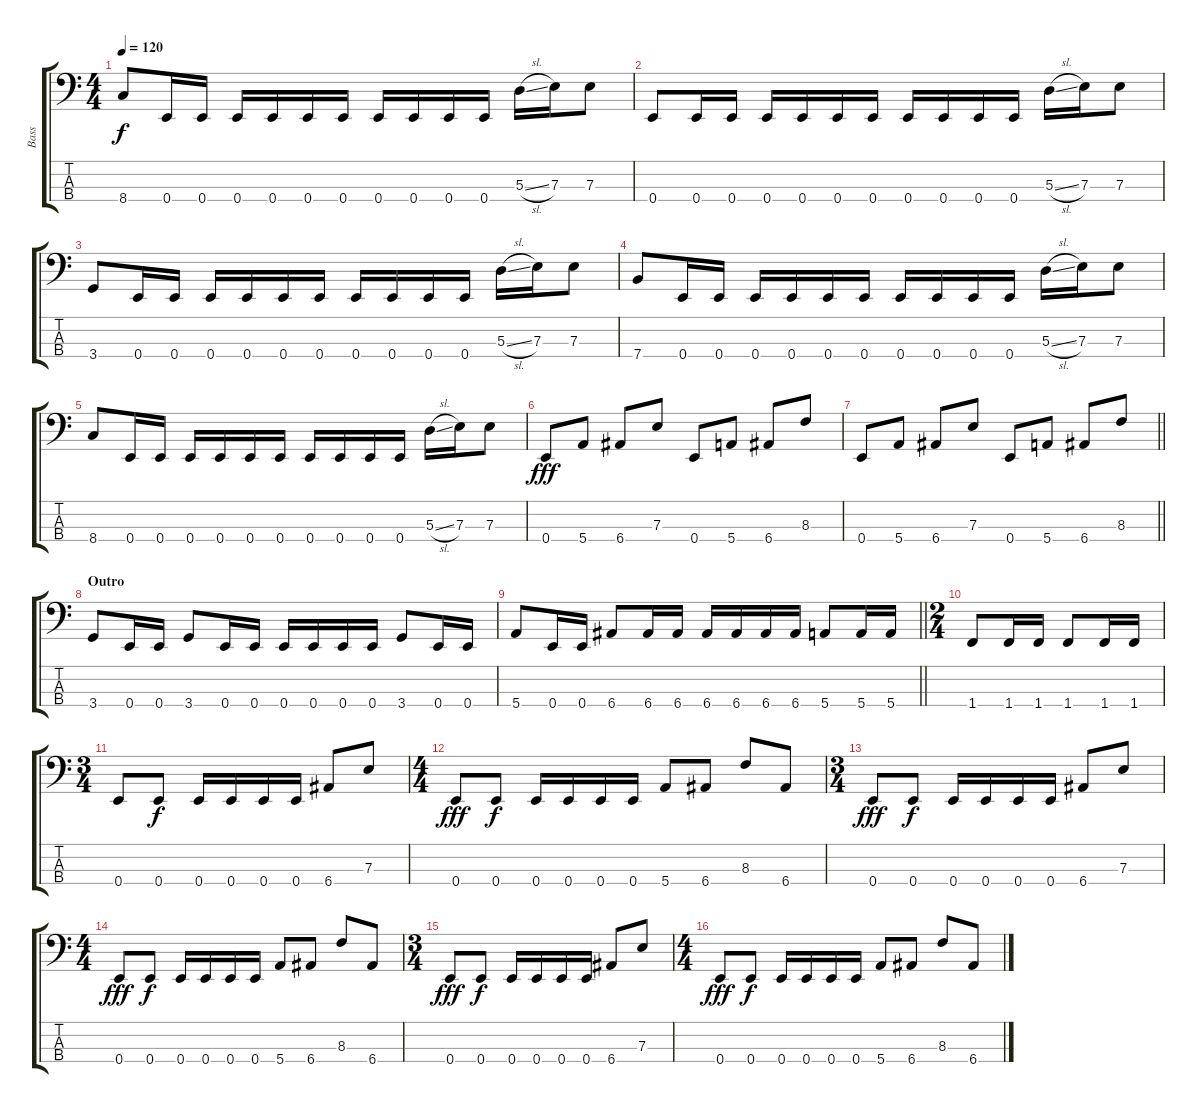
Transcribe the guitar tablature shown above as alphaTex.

\track ("Bass" "Bass") {instrument electricbassfinger}
\staff {score tabs}
\tuning (G2 D2 A1 E1) {hide}
\ts (4 4)
\tempo 120
\clef f4
\ks c
8.4.8{dy f} 0.4.16 0.4.16 0.4.16 0.4.16 0.4.16 0.4.16 0.4.16 0.4.16 0.4.16 0.4.16 5.3{sl}.16 7.3.16 7.3.8 |
0.4.8 0.4.16 0.4.16 0.4.16 0.4.16 0.4.16 0.4.16 0.4.16 0.4.16 0.4.16 0.4.16 5.3{sl}.16 7.3.16 7.3.8 |
3.4.8 0.4.16 0.4.16 0.4.16 0.4.16 0.4.16 0.4.16 0.4.16 0.4.16 0.4.16 0.4.16 5.3{sl}.16 7.3.16 7.3.8 |
7.4.8 0.4.16 0.4.16 0.4.16 0.4.16 0.4.16 0.4.16 0.4.16 0.4.16 0.4.16 0.4.16 5.3{sl}.16 7.3.16 7.3.8 |
8.4.8 0.4.16 0.4.16 0.4.16 0.4.16 0.4.16 0.4.16 0.4.16 0.4.16 0.4.16 0.4.16 5.3{sl}.16 7.3.16 7.3.8 |
0.4.8{dy fff} 5.4.8 6.4.8 7.3.8 0.4.8 5.4.8 6.4.8 8.3.8 |
\barLineRight lightlight
0.4.8 5.4.8 6.4.8 7.3.8 0.4.8 5.4.8 6.4.8 8.3.8 |
\section ("" "Outro")
3.4.8 0.4.16 0.4.16 3.4.8 0.4.16 0.4.16 0.4.16 0.4.16 0.4.16 0.4.16 3.4.8 0.4.16 0.4.16 |
\barLineRight lightlight
5.4.8 0.4.16 0.4.16 6.4.8 6.4.16 6.4.16 6.4.16 6.4.16 6.4.16 6.4.16 5.4.8 5.4.16 5.4.16 |
\ts (2 4)
1.4.8 1.4.16 1.4.16 1.4.8 1.4.16 1.4.16 |
\ts (3 4)
0.4.8 0.4.8{dy f} 0.4.16 0.4.16 0.4.16 0.4.16 6.4.8 7.3.8 |
\ts (4 4)
0.4.8{dy fff} 0.4.8{dy f} 0.4.16 0.4.16 0.4.16 0.4.16 5.4.8 6.4.8 8.3.8 6.4.8 |
\ts (3 4)
0.4.8{dy fff} 0.4.8{dy f} 0.4.16 0.4.16 0.4.16 0.4.16 6.4.8 7.3.8 |
\ts (4 4)
0.4.8{dy fff} 0.4.8{dy f} 0.4.16 0.4.16 0.4.16 0.4.16 5.4.8 6.4.8 8.3.8 6.4.8 |
\ts (3 4)
0.4.8{dy fff} 0.4.8{dy f} 0.4.16 0.4.16 0.4.16 0.4.16 6.4.8 7.3.8 |
\ts (4 4)
0.4.8{dy fff} 0.4.8{dy f} 0.4.16 0.4.16 0.4.16 0.4.16 5.4.8 6.4.8 8.3.8 6.4.8
